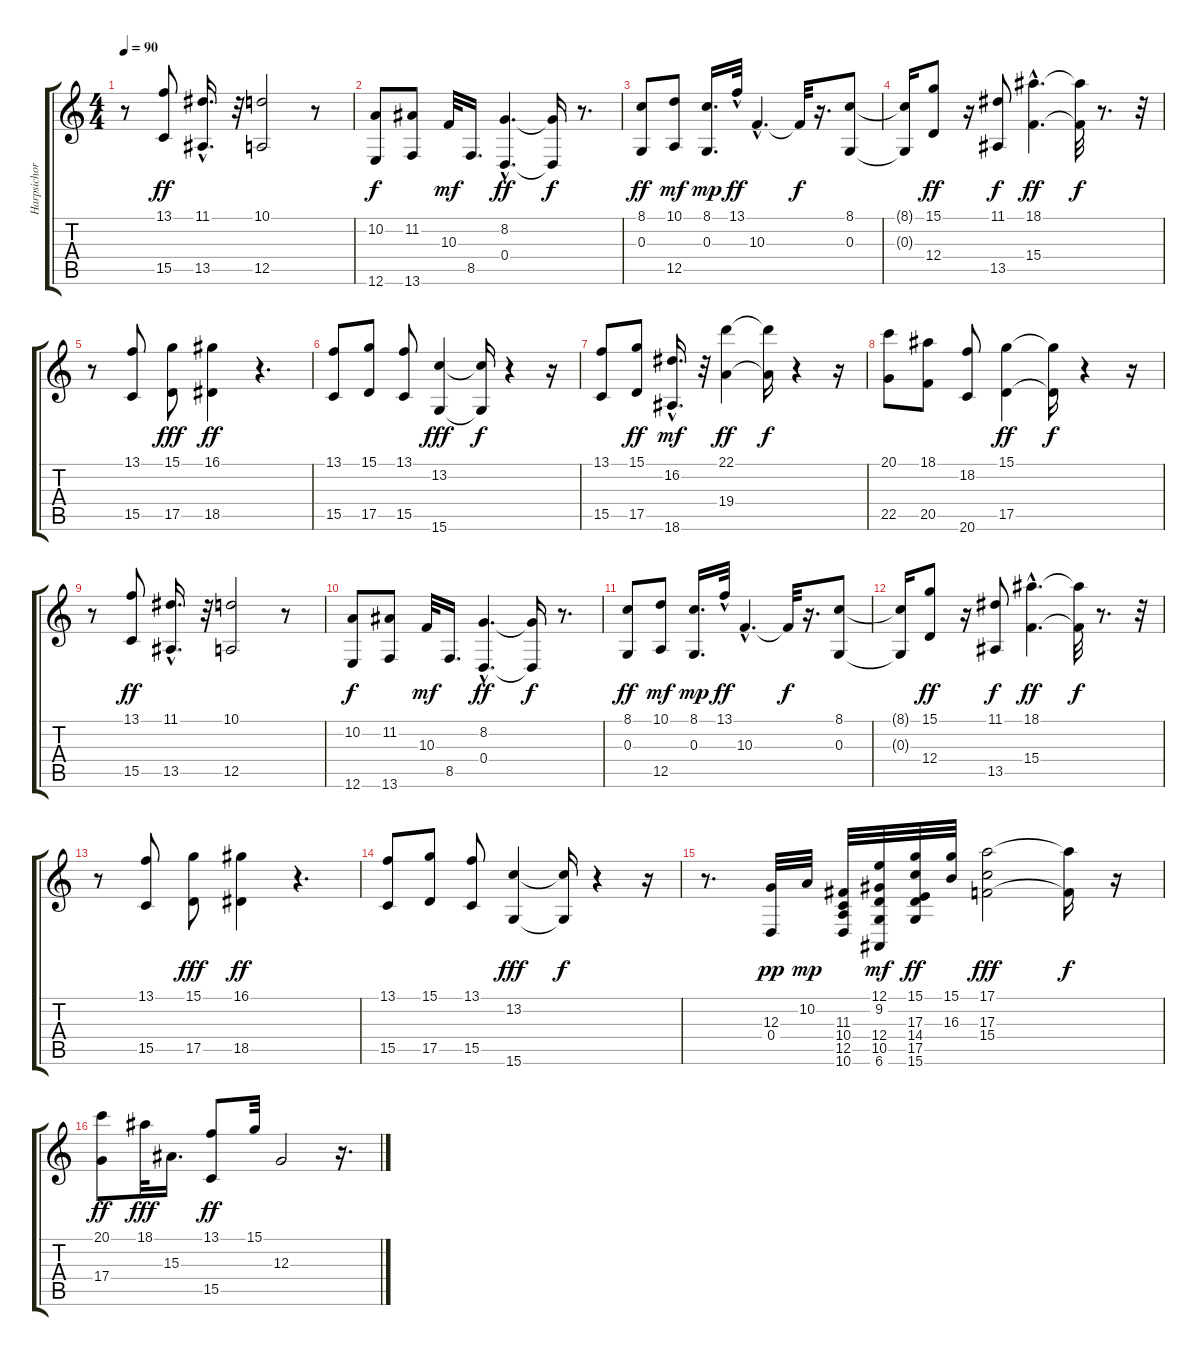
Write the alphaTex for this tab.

\track ("Harpsichord" "Harpsichor") {instrument harpsichord}
\staff {score tabs}
\tuning (E4 B3 G3 D3 A2 E2) {hide}
\ts (4 4)
\tempo 90
\clef g2
\ks c
r.8{dy ff} (13.1 15.5).8 (11.1{hac} 13.5{hac}).16{d} r.32 (10.1 12.5).2 r.8 |
(10.2 12.6).8{dy f} (11.2 13.6).8 10.3.32{dy mf} 8.5.16{d} (8.2{hac} 0.4{hac}).4{d dy ff} (8.2{t} 0.4{t}).16{dy f} r.8{d} |
(8.1 0.3).8{dy ff} (10.1 12.5).8{dy mf} (8.1 0.3).16{d dy mp} 13.1{hac}.32{dy ff} 10.3{hac}.4{d} 10.3{t}.32{dy f} r.16{d} (8.1 0.3).8 |
(8.1{t} 0.3{t}).16 (15.1 12.4).8{dy ff} r.16 (11.1 13.5).8{dy f} (18.1{hac} 15.4{hac}).4{d dy ff} (18.1{t} 15.4{t}).32{dy f} r.8{d} r.32 |
r.8 (13.1 15.5).8 (15.1 17.5).8{dy fff} (16.1 18.5).4{dy ff} r.4{d} |
(13.1 15.5).8 (15.1 17.5).8 (13.1 15.5).8 (13.2 15.6).4{dy fff} (13.2{t} 15.6{t}).16{dy f} r.4 r.16 |
(13.1 15.5).8 (15.1 17.5).8{dy ff} (16.2{hac} 18.6{hac}).16{d dy mf} r.32 (22.1 19.4).4{dy ff} (22.1{t} 19.4{t}).16{dy f} r.4 r.16 |
(20.1 22.5).8 (18.1 20.5).8 (18.2 20.6).8 (15.1 17.5).4{dy ff} (15.1{t} 17.5{t}).16{dy f} r.4 r.16 |
r.8 (13.1 15.5).8{dy ff} (11.1{hac} 13.5{hac}).16{d} r.32 (10.1 12.5).2 r.8 |
(10.2 12.6).8{dy f} (11.2 13.6).8 10.3.32{dy mf} 8.5.16{d} (8.2{hac} 0.4{hac}).4{d dy ff} (8.2{t} 0.4{t}).16{dy f} r.8{d} |
(8.1 0.3).8{dy ff} (10.1 12.5).8{dy mf} (8.1 0.3).16{d dy mp} 13.1{hac}.32{dy ff} 10.3{hac}.4{d} 10.3{t}.32{dy f} r.16{d} (8.1 0.3).8 |
(8.1{t} 0.3{t}).16 (15.1 12.4).8{dy ff} r.16 (11.1 13.5).8{dy f} (18.1{hac} 15.4{hac}).4{d dy ff} (18.1{t} 15.4{t}).32{dy f} r.8{d} r.32 |
r.8 (13.1 15.5).8 (15.1 17.5).8{dy fff} (16.1 18.5).4{dy ff} r.4{d} |
(13.1 15.5).8 (15.1 17.5).8 (13.1 15.5).8 (13.2 15.6).4{dy fff} (13.2{t} 15.6{t}).16{dy f} r.4 r.16 |
r.8{d} (12.3 0.4).32{dy pp} 10.2.32{dy mp} (11.3 10.4 12.5 10.6).32 (12.1 9.2 12.4 10.5 6.6).32{dy mf} (15.1 17.3 14.4 17.5 15.6).32{dy ff} (15.1 16.3).32 (17.1 17.3 15.4).2{dy fff} (17.1{t} 15.4{t}).16{dy f} r.16 |
(20.1 17.4).8{dy ff} 18.1.32{dy fff} 15.3.16{d} (13.1 15.5).8{dy ff} 15.1.32 12.3.2 r.16{d}
